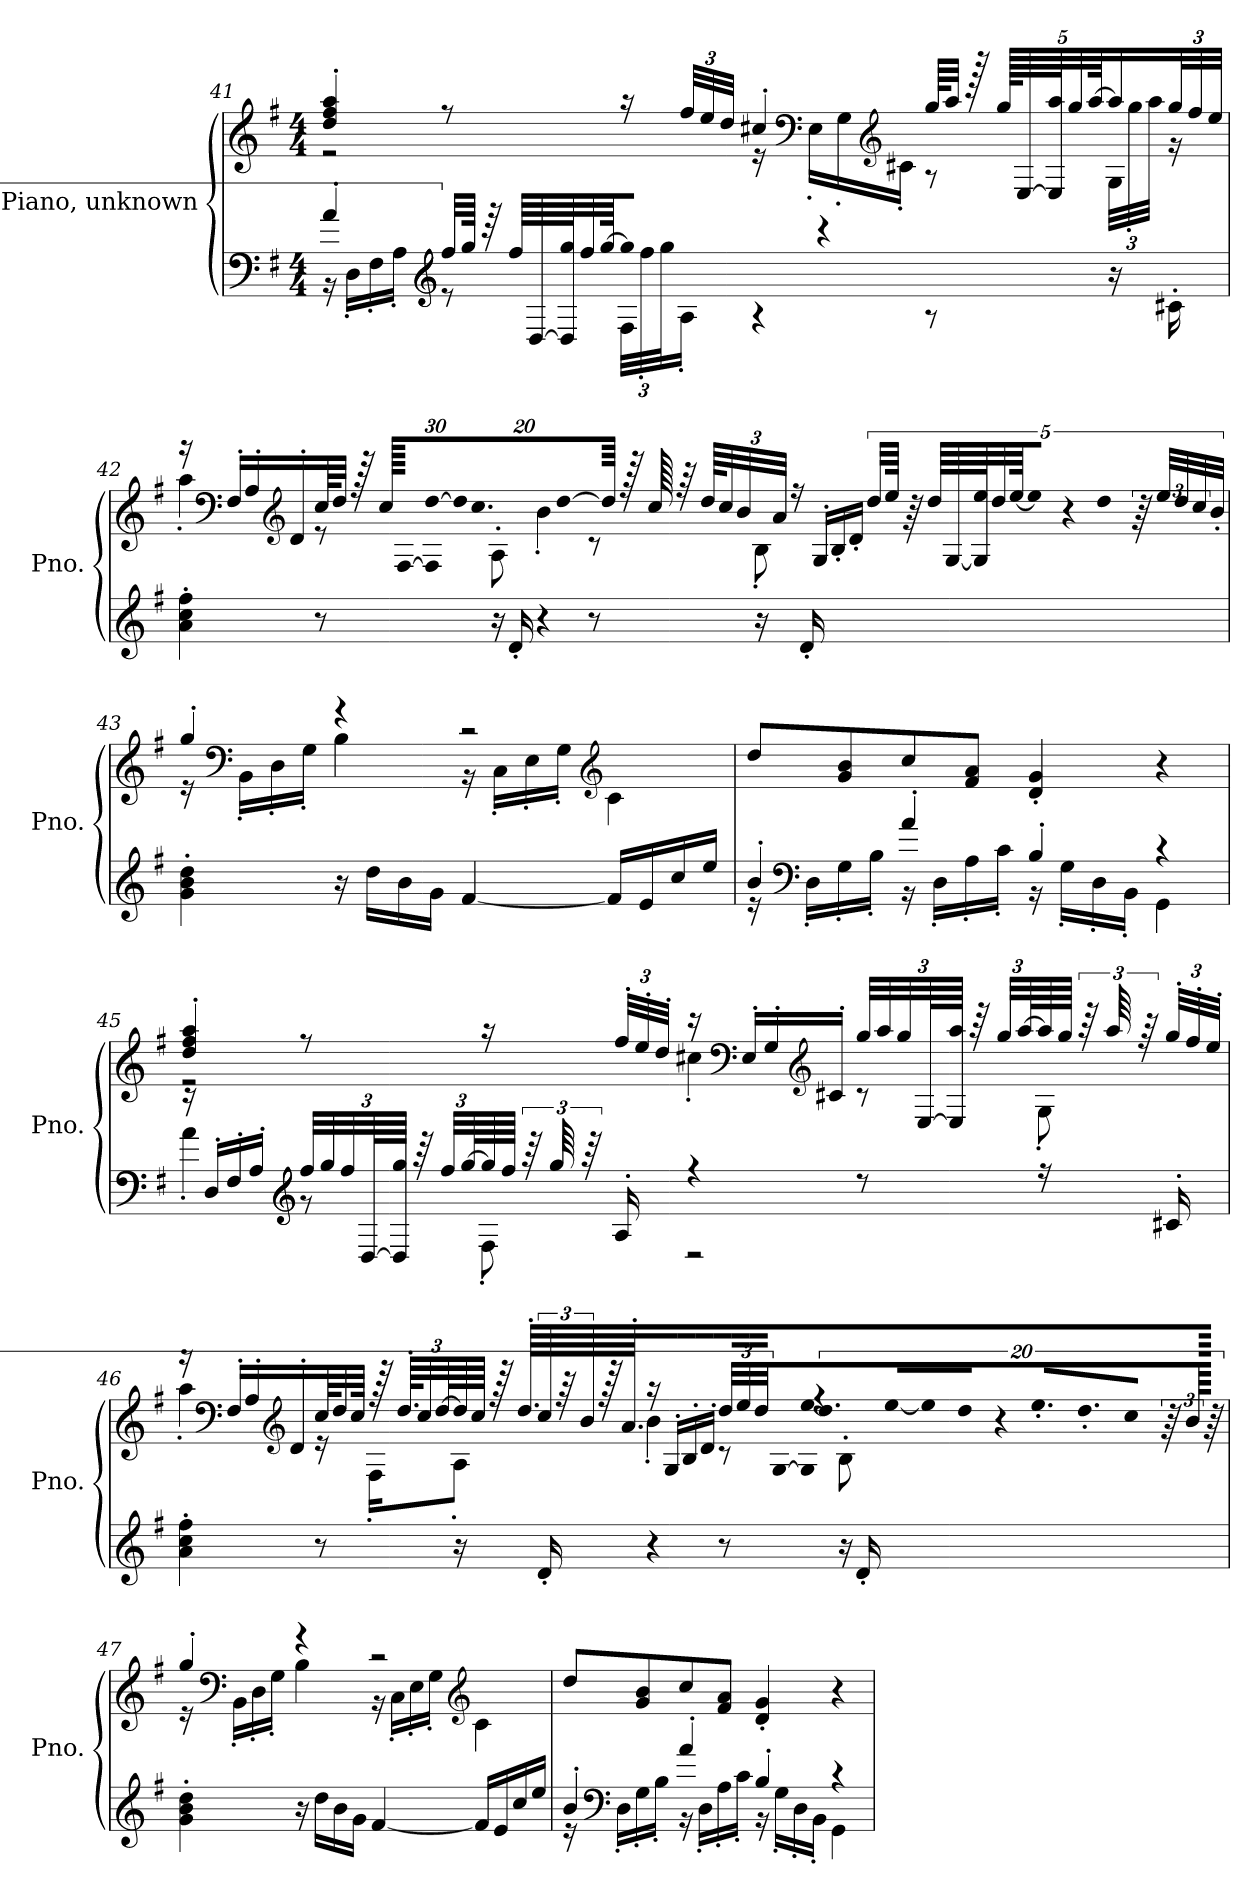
**kern	**kern
*part1	*part1
*staff2	*staff1
*I"Piano, unknown	*
*I'Pno.	*
!!LO:PB:g=z
*clefF4	*clefG2
*k[f#]	*k[f#]
*M4/4	*M4/4
=41	=41
*^	*^
4a'/	16r	4dd/' 4ff#/' 4aa/'	2r
.	16D'\LL	.	.
.	16F#'\	.	.
.	16A'\JJ	.	.
*clefG2	*	*	*
40ff#/LLL	8r	8r	.
80gg/JJJk	.	.	.
80r	.	.	.
80ff#/LLLL	.	.	.
*Xbrackettup	*	*	*
[80D/	.	.	.
80D/] 80gg/J	.	.	.
40ff#/	.	.	.
[80gg/JJK	.	.	.
8gg/J]	48F#\LLL	16r	.
.	48ff#'\	.	.
.	48gg\J	.	.
*	*	*Xbrackettup	*
.	16A'\JJ	48ff#/LLL	.
.	.	48ee/	.
.	.	48dd/JJJ	.
2r	4r	4cc#X'/	16r
*	*	*clefF4	*
.	.	.	16E'\LL
.	.	.	16G'\
*	*	*clefG2	*
.	.	.	16c#X'\JJ
.	8r	64gg/KLLL	8r
.	.	32aa/JJJ	.
.	.	128r	.
.	.	128gg/KLLLL	.
.	.	[80E/	.
.	.	80E/] 80aa/J	.
.	.	40gg/	.
.	.	[80aa/JK	.
.	16r	16aa/]	48G\LLL
.	.	.	48gg'\
.	.	.	48aa\JJJ
.	16c#X'\	48gg/L	16r
.	.	48ff#/	.
.	.	48ee/JJJ	.
*v	*v	*	*
!!LO:LB:g=z	!!
=42	=42	=42
4a\' 4cc\' 4ff#\'	16r	4aa'\
*	*clefF4	*
.	16F#'/LL	.
.	16A'/	.
*	*clefG2	*
.	16d'/	.
8r	64cc/KL	8r
.	32dd/JJJ	.
.	128r	.
.	128cc/LLLLL	.
!	!LO:N:vis=256	!
.	[1920%17F#/	.
!	!LO:N:vis=256	!
.	1920%17F#/] [1920%17dd/	.
!	!LO:N:vis=256	!
.	1920%17dd/J]	.
!	!LO:N:vis=64.	!
.	640%17cc/	.
.	1920ryy	.
!	!LO:N:vis=256	!
.	[1920%17dd/K	.
16r	64dd/JJJJ]	8A'\
.	128r	.
.	128cc/	.
.	64r	.
.	64dd/KLLL	.
16d'/	48cc/	.
.	48b/	.
.	48a/JJJ	.
4r	16r	4b'\
.	16G'/LL	.
.	16B'/	.
.	16d'/JJ	.
*	*brackettup	*
8r	40dd/LLL	8r
.	80ee/JJJk	.
.	80r	.
.	80dd/LLLL	.
*	*Xbrackettup	*
.	[80G/	.
.	80G/] 80ee/J	.
.	40dd/	.
.	[80ee/L	.
16r	64ee/JJJJ]	8B'\
.	128r	.
.	128dd/	.
*	*brackettup	*
.	96r	.
.	48ee/LLL	.
*	*Xbrackettup	*
16d'/	48dd/	.
.	48cc/	.
.	48b'/JJJ	.
!!LO:LB:g=z	!!
=43	=43	=43
4g\' 4b\' 4dd\'	4gg'/	16r
*	*clefF4	*
.	.	16BB'\LL
.	.	16D'\
.	.	16G'\JJ
16r	4r	4B\
16dd\LL	.	.
16b\	.	.
16g\JJ	.	.
[4f#/	2r	16r
.	.	16C'\LL
.	.	16E'\
.	.	16G'\JJ
*	*clefG2	*
16f#/LL]	.	4c\
16e/	.	.
16cc/	.	.
16ee/JJ	.	.
*	*v	*v
=44	=44
*^	*
4b'/	16r	8dd/L
*clefF4	*	*
.	16D'\LL	.
.	16G'\	8g/ 8b/
.	16B'\JJ	.
4a'/	16r	8cc/
.	16D'\LL	.
.	16A'\	8f#/ 8a/J
.	16c'\JJ	.
4B'/	16r	4d/' 4g/'
.	16G'\LL	.
.	16D'\	.
.	16BB'\JJ	.
4r	4GG\	4r
!!LO:LB:g=z
=45	=45	=45
*	*	*^
16r	4a'\	4dd/' 4ff#/' 4aa/'	2r
16D'/LL	.	.	.
16F#'/	.	.	.
16A'/JJ	.	.	.
*clefG2	*	*	*
48ff#/LLL	8r	8r	.
48gg/	.	.	.
48ff#/	.	.	.
*brackettup	*	*	*
[96D/L	.	.	.
96D/] 96gg/JJJJ	.	.	.
96r	.	.	.
*Xbrackettup	*	*	*
48ff#/LLL	.	.	.
[96gg/L	.	.	.
64gg/]	8F#'\	16r	.
64ff#/JJJJ	.	.	.
*brackettup	*	*	*
96r	.	.	.
96gg/	.	.	.
96r	.	.	.
16A'/	.	48ff#'/LLL	.
.	.	48ee'/	.
.	.	48dd'/JJJ	.
4r	2r	16r	4cc#X'\
*	*	*clefF4	*
.	.	16E'/LL	.
.	.	16G'/	.
*	*	*clefG2	*
.	.	16c#X'/JJ	.
8r	.	48gg/LLL	8r
.	.	48aa/	.
.	.	48gg/	.
*	*	*brackettup	*
.	.	[96E/L	.
.	.	96E/] 96aa/JJJJ	.
.	.	96r	.
*	*	*Xbrackettup	*
.	.	48gg/LLL	.
.	.	[96aa/L	.
16r	.	64aa/]	8G'\
.	.	64gg/JJJJ	.
*	*	*brackettup	*
.	.	96r	.
.	.	96aa/	.
.	.	96r	.
*	*	*Xbrackettup	*
16c#X'/	.	48gg'/LLL	.
.	.	48ff#'/	.
.	.	48ee'/JJJ	.
*v	*v	*	*
!!LO:LB:g=z	!!
=46	=46	=46
4a\' 4cc\' 4ff#\'	16r	4aa'\
*	*clefF4	*
.	16F#'/LL	.
.	16A'/	.
*	*clefG2	*
.	16d'/	.
8r	64cc/KL	16r
.	32dd/	.
.	64cc/JJJk	.
.	128r	16F#'\KL
.	64.dd'/KLLL	.
.	48cc/	.
.	[96dd/L	.
16r	64dd/]	8A'\J
.	64cc/JJJJ	.
.	128r	.
.	64.dd'/LLLL	.
*	*brackettup	*
16d'/	96cc/JJJJ	.
.	96r	.
.	96b/	.
.	128r	.
.	64.a'/	.
4r	16r	4b'\
.	16G'/LL	.
.	16B'/	.
.	16d'/JJ	.
*	*Xbrackettup	*
8r	48dd/LLL	8r
.	48ee/	.
.	48dd/	.
*	*brackettup	*
!	!LO:N:vis=256	!
.	[1920%17G/LL	.
!	!LO:N:vis=256	!
.	1920%17G/] 1920%17ee/JJJJJ	.
!	!LO:N:vis=128	!
.	1920%17r	.
!	!LO:N:vis=64.	!
.	640%17dd/	.
.	1920ryy	.
!	!LO:N:vis=256	!
.	[1920%17ee/KLLLL	.
16r	64ee/]	8B'\
.	64dd/JJJJ	.
.	128r	.
.	64.ee'/LLLL	.
16d'/	64.dd'/	.
.	128cc/JJJJk	.
.	96r	.
.	96b/	.
.	96r	.
!!LO:LB:g=z	!!
=47	=47	=47
4g\' 4b\' 4dd\'	4gg'/	16r
*	*clefF4	*
.	.	16BB'\LL
.	.	16D'\
.	.	16G'\JJ
16r	4r	4B\
16dd\LL	.	.
16b\	.	.
16g\JJ	.	.
[4f#/	2r	16r
.	.	16C'\LL
.	.	16E'\
.	.	16G'\JJ
*	*clefG2	*
16f#/LL]	.	4c\
16e/	.	.
16cc/	.	.
16ee/JJ	.	.
*	*v	*v
=48	=48
*^	*
4b'/	16r	8dd/L
*clefF4	*	*
.	16D'\LL	.
.	16G'\	8g/ 8b/
.	16B'\JJ	.
4a'/	16r	8cc/
.	16D'\LL	.
.	16A'\	8f#/ 8a/J
.	16c'\JJ	.
4B'/	16r	4d/' 4g/'
.	16G'\LL	.
.	16D'\	.
.	16BB'\JJ	.
4r	4GG\	4r
*v	*v	*
=	=
*-	*-
